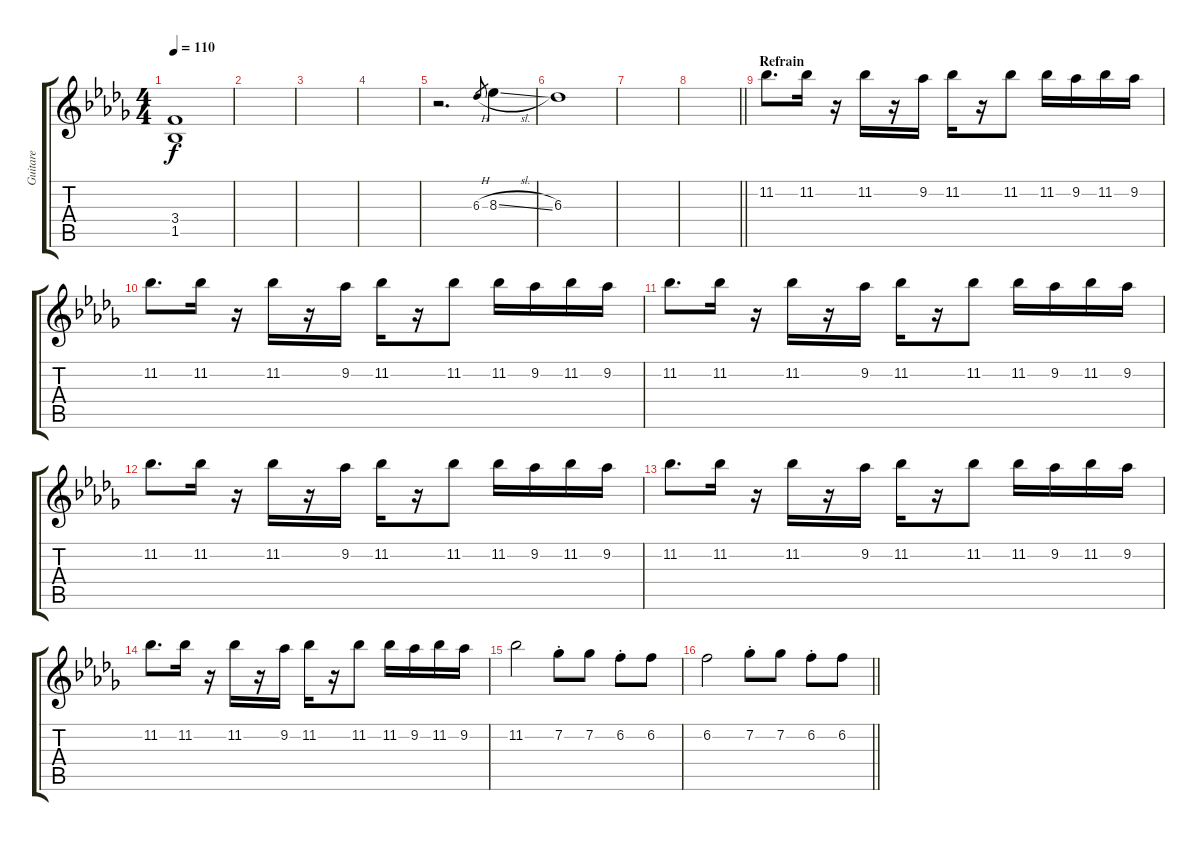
\track ("Guitare" "Guitare") {instrument overdrivenguitar}
\staff {score tabs}
\tuning (E4 B3 G3 D3 A2 E2) {hide}
\ts (4 4)
\tempo 110
\clef g2
\ks bbminor
(3.4 1.5).1{dy f} |
|
|
|
r.2{d} 6.3{h}.8{gr} 8.3{sl}.4 |
6.3.1 |
|
\barLineRight lightlight
|
\section ("" "Refrain")
11.2.8{d} 11.2.16 r.16 11.2.16 r.16 9.2.16 11.2.16 r.16 11.2.8 11.2.16 9.2.16 11.2.16 9.2.16 |
11.2.8{d} 11.2.16 r.16 11.2.16 r.16 9.2.16 11.2.16 r.16 11.2.8 11.2.16 9.2.16 11.2.16 9.2.16 |
11.2.8{d} 11.2.16 r.16 11.2.16 r.16 9.2.16 11.2.16 r.16 11.2.8 11.2.16 9.2.16 11.2.16 9.2.16 |
11.2.8{d} 11.2.16 r.16 11.2.16 r.16 9.2.16 11.2.16 r.16 11.2.8 11.2.16 9.2.16 11.2.16 9.2.16 |
11.2.8{d} 11.2.16 r.16 11.2.16 r.16 9.2.16 11.2.16 r.16 11.2.8 11.2.16 9.2.16 11.2.16 9.2.16 |
11.2.8{d} 11.2.16 r.16 11.2.16 r.16 9.2.16 11.2.16 r.16 11.2.8 11.2.16 9.2.16 11.2.16 9.2.16 |
11.2.2 7.2{st}.8 7.2.8 6.2{st}.8 6.2.8 |
\barLineRight lightlight
6.2.2 7.2{st}.8 7.2.8 6.2{st}.8 6.2.8
